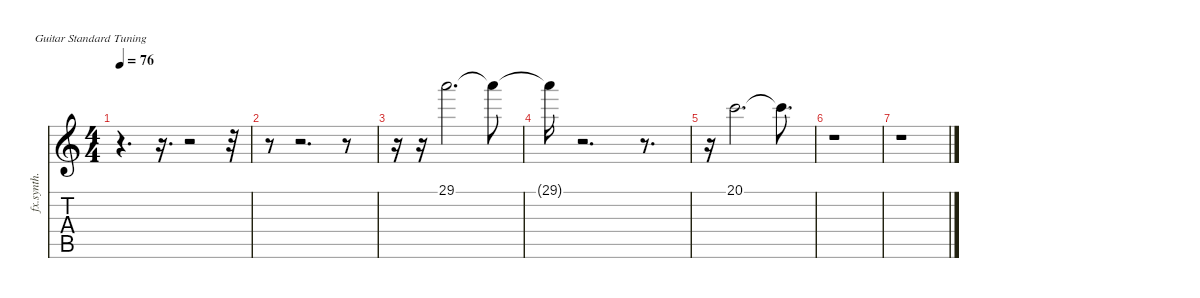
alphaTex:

\defaultSystemsLayout 4
\hideDynamics
\bracketExtendMode nobrackets
\otherSystemsTrackNameOrientation horizontal
\track ("SFX" "fx.synth.") {instrument fx1rain}
\staff {score tabs}
\tuning (E4 B3 G3 D3 A2 E2)
\ts (4 4)
\tempo 76
\clef g2
\ks c
r.4{d dy f} r.16{d} r.2 r.32 |
r.8 r.2{d} r.8 |
r.16 r.16 29.1.2{d dy p} 29.1{t}.8{dy f} |
29.1{t}.16 r.2{d} r.8{d} |
r.16 20.1.2{d dy p} 20.1{t}.8{d dy f} |
r.1 |
r.1
